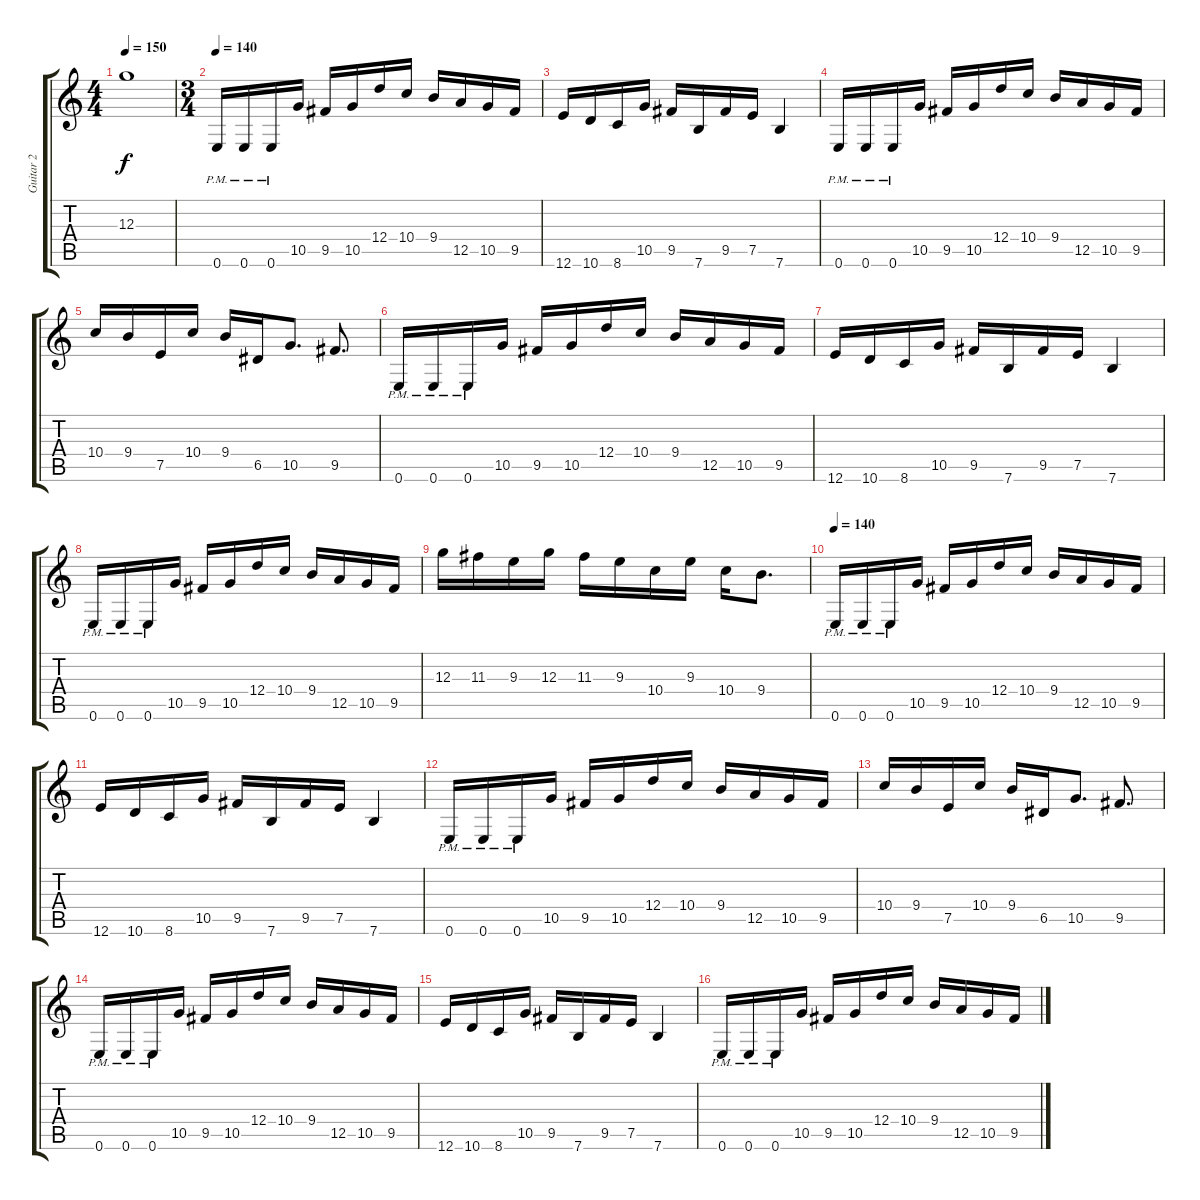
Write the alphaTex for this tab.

\track ("Guitar 2" "Guitar 2") {instrument overdrivenguitar}
\staff {score tabs}
\tuning (E4 B3 G3 D3 A2 E2) {hide}
\ts (4 4)
\tempo 150
\clef g2
\ks c
12.3.1{dy f} |
\ts (3 4)
\tempo 140
0.6{pm}.16 0.6{pm}.16 0.6{pm}.16 10.5.16 9.5.16 10.5.16 12.4.16 10.4.16 9.4.16 12.5.16 10.5.16 9.5.16 |
12.6.16 10.6.16 8.6.16 10.5.16 9.5.16 7.6.16 9.5.16 7.5.16 7.6.4 |
0.6{pm}.16 0.6{pm}.16 0.6{pm}.16 10.5.16 9.5.16 10.5.16 12.4.16 10.4.16 9.4.16 12.5.16 10.5.16 9.5.16 |
10.4.16 9.4.16 7.5.16 10.4.16 9.4.16 6.5.16 10.5.8{d} 9.5.8{d} |
0.6{pm}.16 0.6{pm}.16 0.6{pm}.16 10.5.16 9.5.16 10.5.16 12.4.16 10.4.16 9.4.16 12.5.16 10.5.16 9.5.16 |
12.6.16 10.6.16 8.6.16 10.5.16 9.5.16 7.6.16 9.5.16 7.5.16 7.6.4 |
0.6{pm}.16 0.6{pm}.16 0.6{pm}.16 10.5.16 9.5.16 10.5.16 12.4.16 10.4.16 9.4.16 12.5.16 10.5.16 9.5.16 |
12.3.16 11.3.16 9.3.16 12.3.16 11.3.16 9.3.16 10.4.16 9.3.16 10.4.16 9.4.8{d} |
\tempo 140
0.6{pm}.16 0.6{pm}.16 0.6{pm}.16 10.5.16 9.5.16 10.5.16 12.4.16 10.4.16 9.4.16 12.5.16 10.5.16 9.5.16 |
12.6.16 10.6.16 8.6.16 10.5.16 9.5.16 7.6.16 9.5.16 7.5.16 7.6.4 |
0.6{pm}.16 0.6{pm}.16 0.6{pm}.16 10.5.16 9.5.16 10.5.16 12.4.16 10.4.16 9.4.16 12.5.16 10.5.16 9.5.16 |
10.4.16 9.4.16 7.5.16 10.4.16 9.4.16 6.5.16 10.5.8{d} 9.5.8{d} |
0.6{pm}.16 0.6{pm}.16 0.6{pm}.16 10.5.16 9.5.16 10.5.16 12.4.16 10.4.16 9.4.16 12.5.16 10.5.16 9.5.16 |
12.6.16 10.6.16 8.6.16 10.5.16 9.5.16 7.6.16 9.5.16 7.5.16 7.6.4 |
0.6{pm}.16 0.6{pm}.16 0.6{pm}.16 10.5.16 9.5.16 10.5.16 12.4.16 10.4.16 9.4.16 12.5.16 10.5.16 9.5.16
